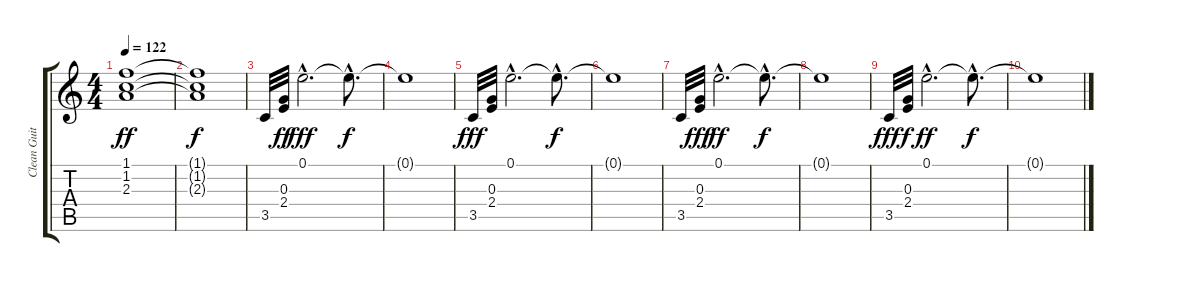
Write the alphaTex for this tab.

\track ("Clean Guitar" "Clean Guit") {instrument electricguitarclean}
\staff {score tabs}
\tuning (E4 B3 G3 D3 A2 E2) {hide}
\ts (4 4)
\tempo 122
\clef g2
\ks c
(1.1 1.2 2.3).1{dy ff} |
(1.1{t} 1.2{t} 2.3{t}).1{dy f} |
3.5.32 (0.3 2.4).32{dy ff} 0.1{hac}.2{d dy fff} 0.1{hac t}.8{d dy f} |
0.1{t}.1 |
3.5.32{dy fff} (0.3 2.4).32 0.1{hac}.2{d} 0.1{hac t}.8{d dy f} |
0.1{t}.1 |
3.5.32 (0.3 2.4).32{dy fff} 0.1{hac}.2{d dy ff} 0.1{hac t}.8{d dy f} |
0.1{t}.1 |
3.5.32{dy fff} (0.3 2.4).32{dy f} 0.1{hac}.2{d dy ff} 0.1{hac t}.8{d dy f} |
0.1{t}.1
